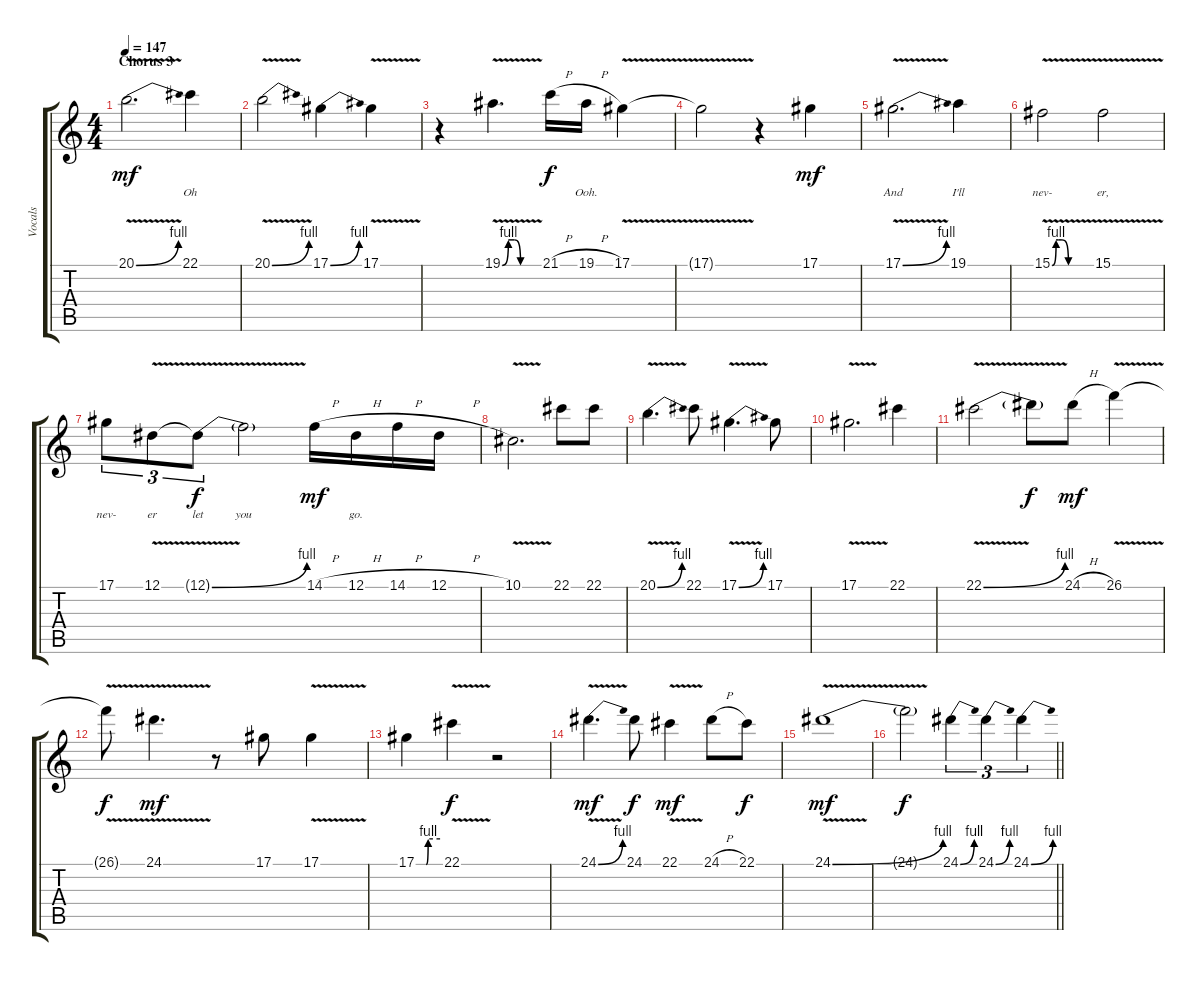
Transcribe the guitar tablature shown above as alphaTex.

\track ("Vocals" "Vocals") {instrument clarinet}
\staff {score tabs}
\tuning (Eb4 Bb3 Gb3 Db3 Ab2 Eb2) {hide}
\ts (4 4)
\section ("" "Chorus 3")
\tempo 147
\clef g2
\ks c
20.1{be (bend 0 0 60 4) v}.2{d lyrics (0 "") lyrics (1 "") lyrics (2 "") lyrics (3 "") lyrics (4 "") dy mf} 22.1.4{lyrics (0 "Oh") lyrics (1 "") lyrics (2 "") lyrics (3 "") lyrics (4 "")} |
20.1{be (bend 0 0 60 4) v}.2{lyrics (0 "") lyrics (1 "") lyrics (2 "") lyrics (3 "") lyrics (4 "")} 17.1{be (bend 0 0 60 4)}.4{lyrics (0 "") lyrics (1 "") lyrics (2 "") lyrics (3 "") lyrics (4 "")} 17.1{v}.4{lyrics (0 "") lyrics (1 "") lyrics (2 "") lyrics (3 "") lyrics (4 "")} |
r.4 19.1{be (custom 0 0 10 4 20 4 30 0 60 0) v}.4{d lyrics (0 "") lyrics (1 "") lyrics (2 "") lyrics (3 "") lyrics (4 "")} 21.1{h}.16{lyrics (0 "") lyrics (1 "") lyrics (2 "") lyrics (3 "") lyrics (4 "") dy f} 19.1{h}.16{lyrics (0 "Ooh.") lyrics (1 "") lyrics (2 "") lyrics (3 "") lyrics (4 "")} 17.1{v}.4{lyrics (0 "") lyrics (1 "") lyrics (2 "") lyrics (3 "") lyrics (4 "")} |
17.1{t}.2{lyrics (0 "") lyrics (1 "") lyrics (2 "") lyrics (3 "") lyrics (4 "")} r.4 17.1.4{lyrics (0 "") lyrics (1 "") lyrics (2 "") lyrics (3 "") lyrics (4 "") dy mf} |
17.1{be (bend 0 0 60 4) v}.2{d lyrics (0 "And") lyrics (1 "") lyrics (2 "") lyrics (3 "") lyrics (4 "")} 19.1.4{lyrics (0 "I'll") lyrics (1 "") lyrics (2 "") lyrics (3 "") lyrics (4 "")} |
15.1{be (custom 0 0 6 4 10 4 15 4 25 0 30 0 60 0) v}.2{lyrics (0 "nev-") lyrics (1 "") lyrics (2 "") lyrics (3 "") lyrics (4 "")} 15.1{v}.2{lyrics (0 "er,") lyrics (1 "") lyrics (2 "") lyrics (3 "") lyrics (4 "")} |
17.1.8{tu (3 2) lyrics (0 "nev-") lyrics (1 "") lyrics (2 "") lyrics (3 "") lyrics (4 "")} 12.1{v}.8{tu (3 2) lyrics (0 "er") lyrics (1 "") lyrics (2 "") lyrics (3 "") lyrics (4 "")} 12.1{be (bend 0 0 60 4) v t}.8{tu (3 2) lyrics (0 "let") lyrics (1 "") lyrics (2 "") lyrics (3 "") lyrics (4 "") dy f} 12.1{t}.2{lyrics (0 "you") lyrics (1 "") lyrics (2 "") lyrics (3 "") lyrics (4 "")} 14.1{h}.16{lyrics (0 "") lyrics (1 "") lyrics (2 "") lyrics (3 "") lyrics (4 "") dy mf} 12.1{h}.16{lyrics (0 "go.") lyrics (1 "") lyrics (2 "") lyrics (3 "") lyrics (4 "")} 14.1{h}.16 12.1{h}.16 |
10.1{v}.2{d} 22.1.8 22.1.8 |
20.1{be (bend 0 0 60 4) v}.4{d} 22.1.8 17.1{be (bend 0 0 60 4) v}.4{d} 17.1.8 |
17.1{v}.2{d} 22.1.4 |
22.1{be (bend 0 0 60 4) v}.2 22.1{t}.8{dy f} 24.1{h}.8{dy mf} 26.1{v}.4 |
26.1{t}.8{dy f} 24.1{v}.4{d dy mf} r.8 17.1.8 17.1{v}.4 |
17.1{be (custom 0 0 25 0 30 4 60 4)}.4 22.1{v}.4{dy f} r.2 |
24.1{be (bend 0 0 60 4) v}.4{d dy mf} 24.1.8{dy f} 22.1{v}.4{dy mf} 24.1{h}.8 22.1.8{dy f} |
24.1{be (bend 0 0 60 4) v}.1{dy mf} |
\barLineRight lightlight
24.1{t}.2{dy f} 24.1{be (bend 0 0 60 4)}.4{tu (3 2)} 24.1{be (bend 0 0 60 4)}.4{tu (3 2)} 24.1{be (bend 0 0 60 4)}.4{tu (3 2)}
